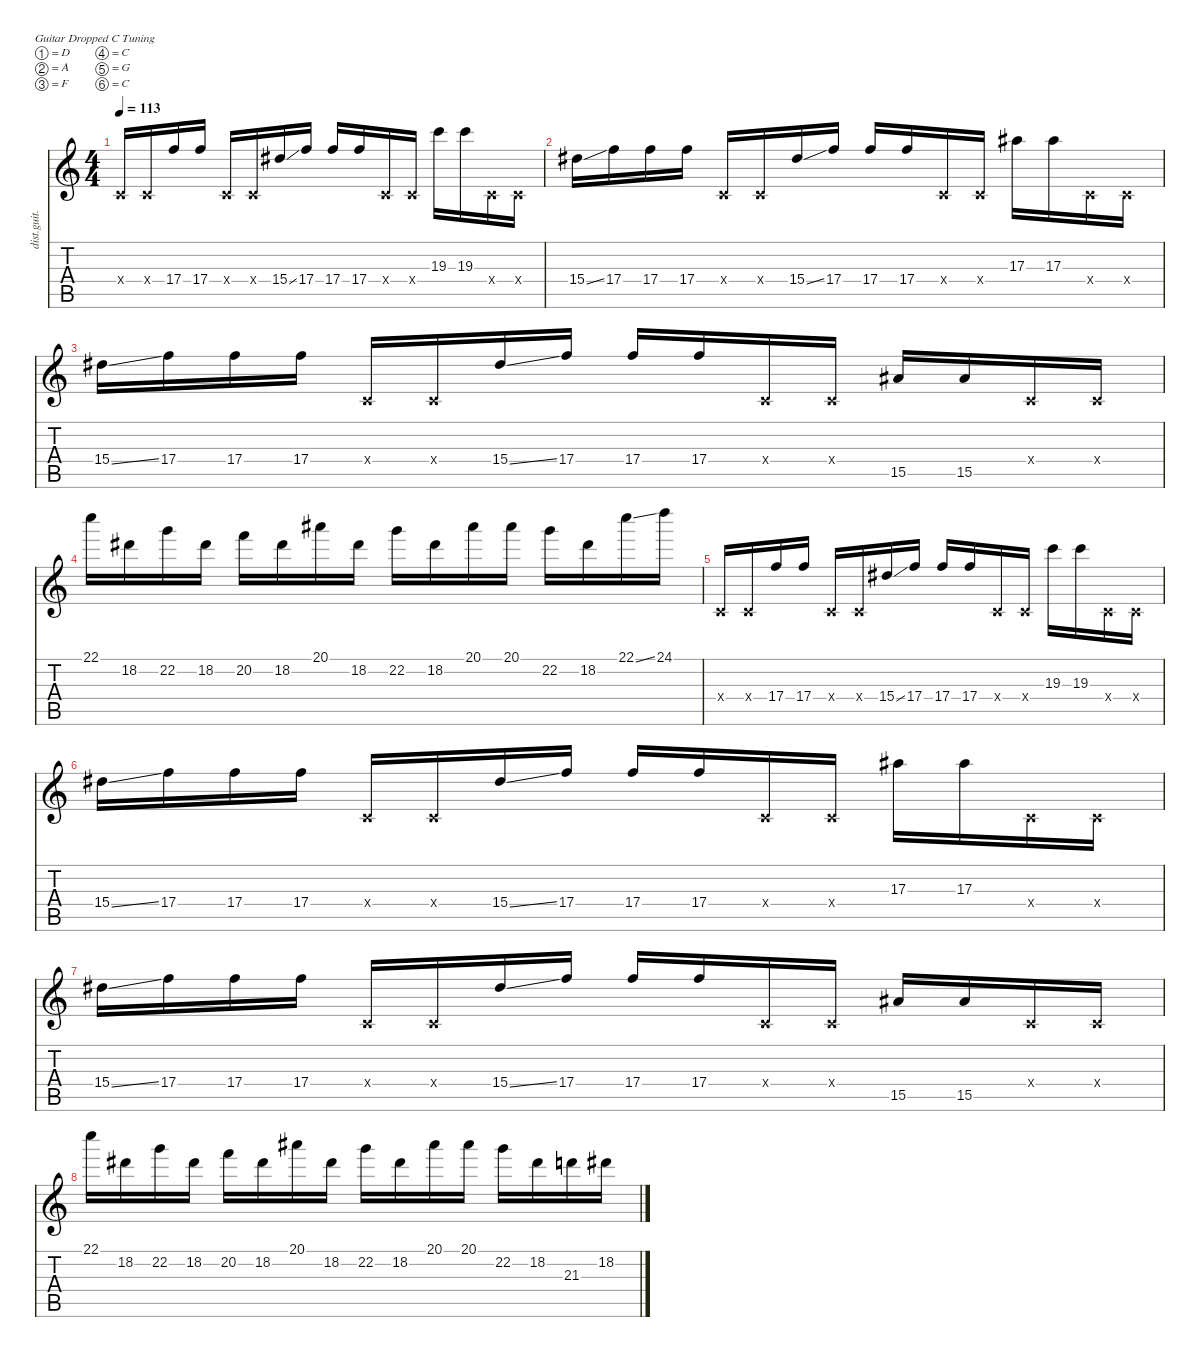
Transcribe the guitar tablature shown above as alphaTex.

\defaultSystemsLayout 4
\hideDynamics
\bracketExtendMode nobrackets
\otherSystemsTrackNameOrientation horizontal
\track ("Distortion Guitar" "dist.guit.") {instrument distortionguitar}
\staff {score tabs}
\tuning (D4 A3 F3 C3 G2 C2)
\ts (4 4)
\tempo 113
\clef g2
\ks c
0.4{x}.16{dy mf beam Up} 0.4{x}.16{beam Up} 17.4.16{beam Up} 17.4.16{beam Up} 0.4{x}.16{beam Up} 0.4{x}.16{beam Up} 15.4{ss acc #}.16{beam Up} 17.4.16{beam Up} 17.4.16{beam Up} 17.4.16{beam Up} 0.4{x}.16{beam Up} 0.4{x}.16{beam Up} 19.3.16{beam Down} 19.3.16{beam Down} 0.4{x}.16{beam Down} 0.4{x}.16{beam Down} |
15.4{ss acc #}.16{beam Down} 17.4.16{beam Down} 17.4.16{beam Down} 17.4.16{beam Down} 0.4{x}.16{beam Up} 0.4{x}.16{beam Up} 15.4{ss acc #}.16{beam Up} 17.4.16{beam Up} 17.4.16{beam Up} 17.4.16{beam Up} 0.4{x}.16{beam Up} 0.4{x}.16{beam Up} 17.3{acc #}.16{beam Down} 17.3{acc #}.16{beam Down} 0.4{x}.16{beam Down} 0.4{x}.16{beam Down} |
15.4{ss acc #}.16{beam Down} 17.4.16{beam Down} 17.4.16{beam Down} 17.4.16{beam Down} 0.4{x}.16{beam Up} 0.4{x}.16{beam Up} 15.4{ss acc #}.16{beam Up} 17.4.16{beam Up} 17.4.16{beam Up} 17.4.16{beam Up} 0.4{x}.16{beam Up} 0.4{x}.16{beam Up} 15.5{acc #}.16{beam Up} 15.5{acc #}.16{beam Up} 0.4{x}.16{beam Up} 0.4{x}.16{beam Up} |
22.1.16{beam Down} 18.2{acc #}.16{beam Down} 22.2.16{beam Down} 18.2{acc #}.16{beam Down} 20.2.16{beam Down} 18.2{acc #}.16{beam Down} 20.1{acc #}.16{beam Down} 18.2{acc #}.16{beam Down} 22.2.16{beam Down} 18.2{acc #}.16{beam Down} 20.1{acc #}.16{beam Down} 20.1{acc #}.16{beam Down} 22.2.16{beam Down} 18.2{acc #}.16{beam Down} 22.1{ss}.16{beam Down} 24.1.16{beam Down} |
0.4{x}.16{beam Up} 0.4{x}.16{beam Up} 17.4.16{beam Up} 17.4.16{beam Up} 0.4{x}.16{beam Up} 0.4{x}.16{beam Up} 15.4{ss acc #}.16{beam Up} 17.4.16{beam Up} 17.4.16{beam Up} 17.4.16{beam Up} 0.4{x}.16{beam Up} 0.4{x}.16{beam Up} 19.3.16{beam Down} 19.3.16{beam Down} 0.4{x}.16{beam Down} 0.4{x}.16{beam Down} |
15.4{ss acc #}.16{beam Down} 17.4.16{beam Down} 17.4.16{beam Down} 17.4.16{beam Down} 0.4{x}.16{beam Up} 0.4{x}.16{beam Up} 15.4{ss acc #}.16{beam Up} 17.4.16{beam Up} 17.4.16{beam Up} 17.4.16{beam Up} 0.4{x}.16{beam Up} 0.4{x}.16{beam Up} 17.3{acc #}.16{beam Down} 17.3{acc #}.16{beam Down} 0.4{x}.16{beam Down} 0.4{x}.16{beam Down} |
15.4{ss acc #}.16{beam Down} 17.4.16{beam Down} 17.4.16{beam Down} 17.4.16{beam Down} 0.4{x}.16{beam Up} 0.4{x}.16{beam Up} 15.4{ss acc #}.16{beam Up} 17.4.16{beam Up} 17.4.16{beam Up} 17.4.16{beam Up} 0.4{x}.16{beam Up} 0.4{x}.16{beam Up} 15.5{acc #}.16{beam Up} 15.5{acc #}.16{beam Up} 0.4{x}.16{beam Up} 0.4{x}.16{beam Up} |
22.1.16{beam Down} 18.2{acc #}.16{beam Down} 22.2.16{beam Down} 18.2{acc #}.16{beam Down} 20.2.16{beam Down} 18.2{acc #}.16{beam Down} 20.1{acc #}.16{beam Down} 18.2{acc #}.16{beam Down} 22.2.16{beam Down} 18.2{acc #}.16{beam Down} 20.1{acc #}.16{beam Down} 20.1{acc #}.16{beam Down} 22.2.16{beam Down} 18.2{acc #}.16{beam Down} 21.3.16{beam Down} 18.2{acc #}.16{beam Down}
